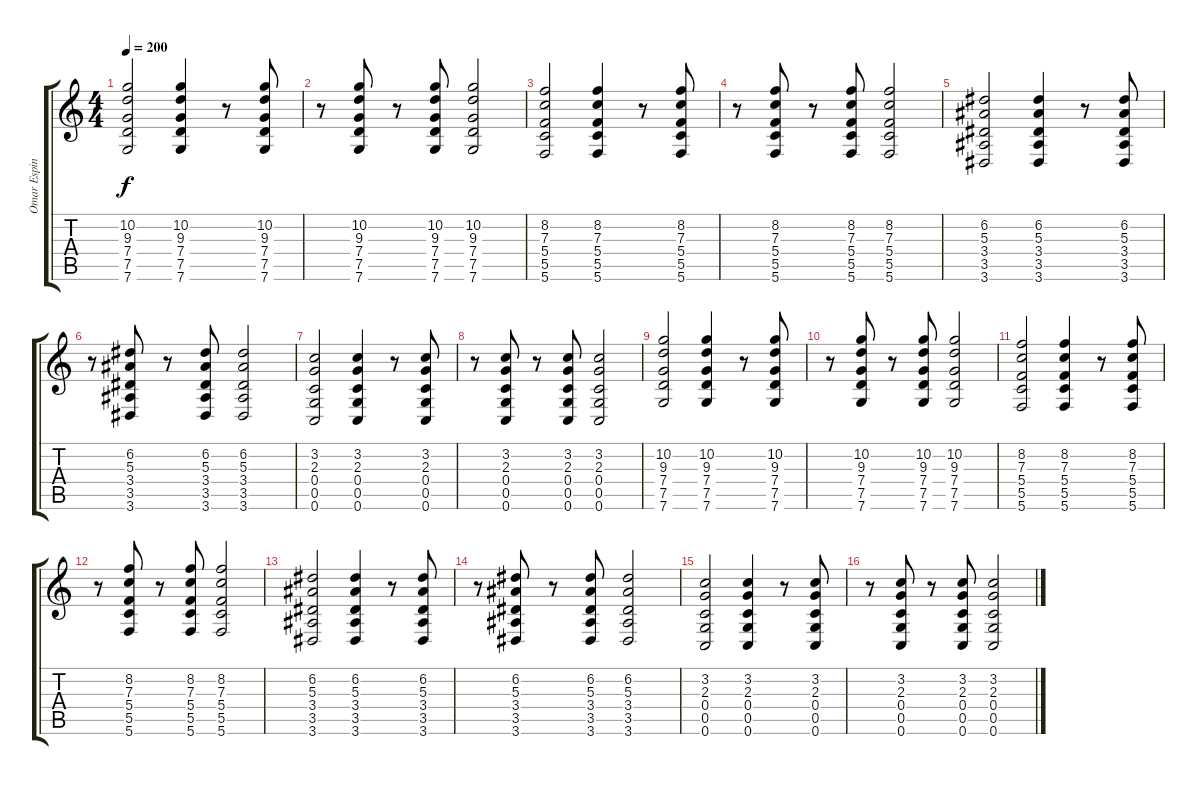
\track ("Omar Espinoza" "Omar Espin") {instrument distortionguitar}
\staff {score tabs}
\tuning (D4 A3 F3 C3 G2 C2) {hide}
\ts (4 4)
\tempo 200
\clef g2
\ks c
(10.2 9.3 7.4 7.5 7.6).2{dy f} (10.2 9.3 7.4 7.5 7.6).4 r.8 (10.2 9.3 7.4 7.5 7.6).8 |
r.8 (10.2 9.3 7.4 7.5 7.6).8 r.8 (10.2 9.3 7.4 7.5 7.6).8 (10.2 9.3 7.4 7.5 7.6).2 |
(8.2 7.3 5.4 5.5 5.6).2 (8.2 7.3 5.4 5.5 5.6).4 r.8 (8.2 7.3 5.4 5.5 5.6).8 |
r.8 (8.2 7.3 5.4 5.5 5.6).8 r.8 (8.2 7.3 5.4 5.5 5.6).8 (8.2 7.3 5.4 5.5 5.6).2 |
(6.2 5.3 3.4 3.5 3.6).2 (6.2 5.3 3.4 3.5 3.6).4 r.8 (6.2 5.3 3.4 3.5 3.6).8 |
r.8 (6.2 5.3 3.4 3.5 3.6).8 r.8 (6.2 5.3 3.4 3.5 3.6).8 (6.2 5.3 3.4 3.5 3.6).2 |
(3.2 2.3 0.4 0.5 0.6).2 (3.2 2.3 0.4 0.5 0.6).4 r.8 (3.2 2.3 0.4 0.5 0.6).8 |
r.8 (3.2 2.3 0.4 0.5 0.6).8 r.8 (3.2 2.3 0.4 0.5 0.6).8 (3.2 2.3 0.4 0.5 0.6).2 |
(10.2 9.3 7.4 7.5 7.6).2 (10.2 9.3 7.4 7.5 7.6).4 r.8 (10.2 9.3 7.4 7.5 7.6).8 |
r.8 (10.2 9.3 7.4 7.5 7.6).8 r.8 (10.2 9.3 7.4 7.5 7.6).8 (10.2 9.3 7.4 7.5 7.6).2 |
(8.2 7.3 5.4 5.5 5.6).2 (8.2 7.3 5.4 5.5 5.6).4 r.8 (8.2 7.3 5.4 5.5 5.6).8 |
r.8 (8.2 7.3 5.4 5.5 5.6).8 r.8 (8.2 7.3 5.4 5.5 5.6).8 (8.2 7.3 5.4 5.5 5.6).2 |
(6.2 5.3 3.4 3.5 3.6).2{instrument electricguitarclean} (6.2 5.3 3.4 3.5 3.6).4 r.8 (6.2 5.3 3.4 3.5 3.6).8 |
r.8 (6.2 5.3 3.4 3.5 3.6).8 r.8 (6.2 5.3 3.4 3.5 3.6).8 (6.2 5.3 3.4 3.5 3.6).2 |
(3.2 2.3 0.4 0.5 0.6).2 (3.2 2.3 0.4 0.5 0.6).4 r.8 (3.2 2.3 0.4 0.5 0.6).8 |
r.8 (3.2 2.3 0.4 0.5 0.6).8 r.8 (3.2 2.3 0.4 0.5 0.6).8 (3.2 2.3 0.4 0.5 0.6).2
